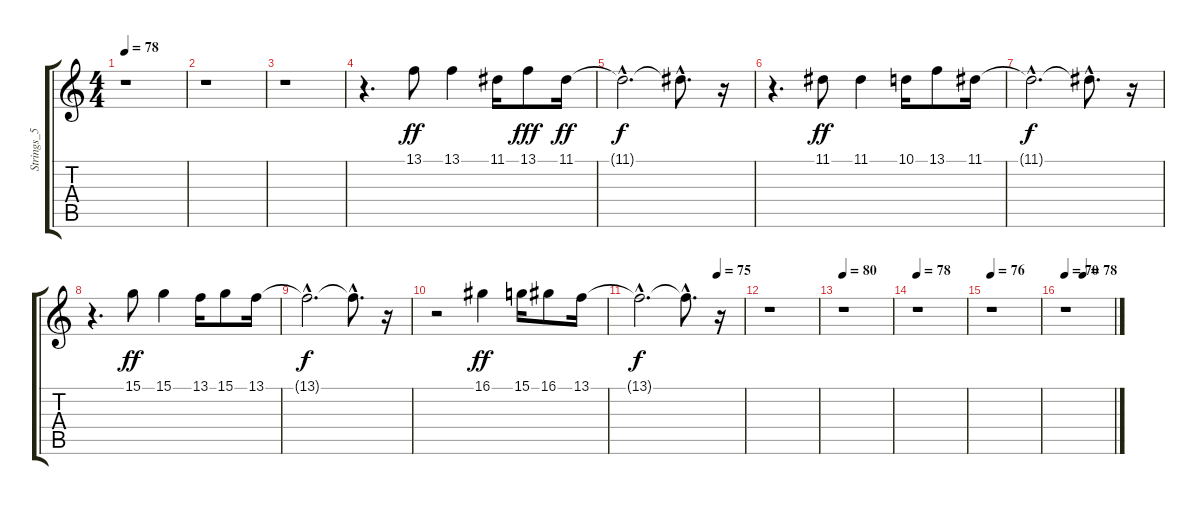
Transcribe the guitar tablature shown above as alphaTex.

\track ("Strings_5" "Strings_5") {instrument synthbrass1}
\staff {score tabs}
\tuning (E4 B3 G3 D3 A2 E2) {hide}
\ts (4 4)
\tempo 78
\clef g2
\ks c
r.1{dy f} |
r.1 |
r.1 |
r.4{d} 13.1.8{dy ff} 13.1.4 11.1.16 13.1.8{dy fff} 11.1.16{dy ff} |
11.1{hac t}.2{d dy f} 11.1{hac t}.8{d} r.16 |
r.4{d} 11.1.8{dy ff} 11.1.4 10.1.16 13.1.8 11.1.16 |
11.1{hac t}.2{d dy f} 11.1{hac t}.8{d} r.16 |
r.4{d} 15.1.8{dy ff} 15.1.4 13.1.16 15.1.8 13.1.16 |
13.1{hac t}.2{d dy f} 13.1{hac t}.8{d} r.16 |
r.2 16.1.4{dy ff} 15.1.16 16.1.8 13.1.16 |
\tempo (75 0.75)
13.1{hac t}.2{d dy f} 13.1{hac t}.8{d} r.16 |
r.1 |
\tempo 80
r.1 |
\tempo 78
r.1 |
\tempo 76
r.1 |
\tempo 70
\tempo (78 0.375)
r.1
